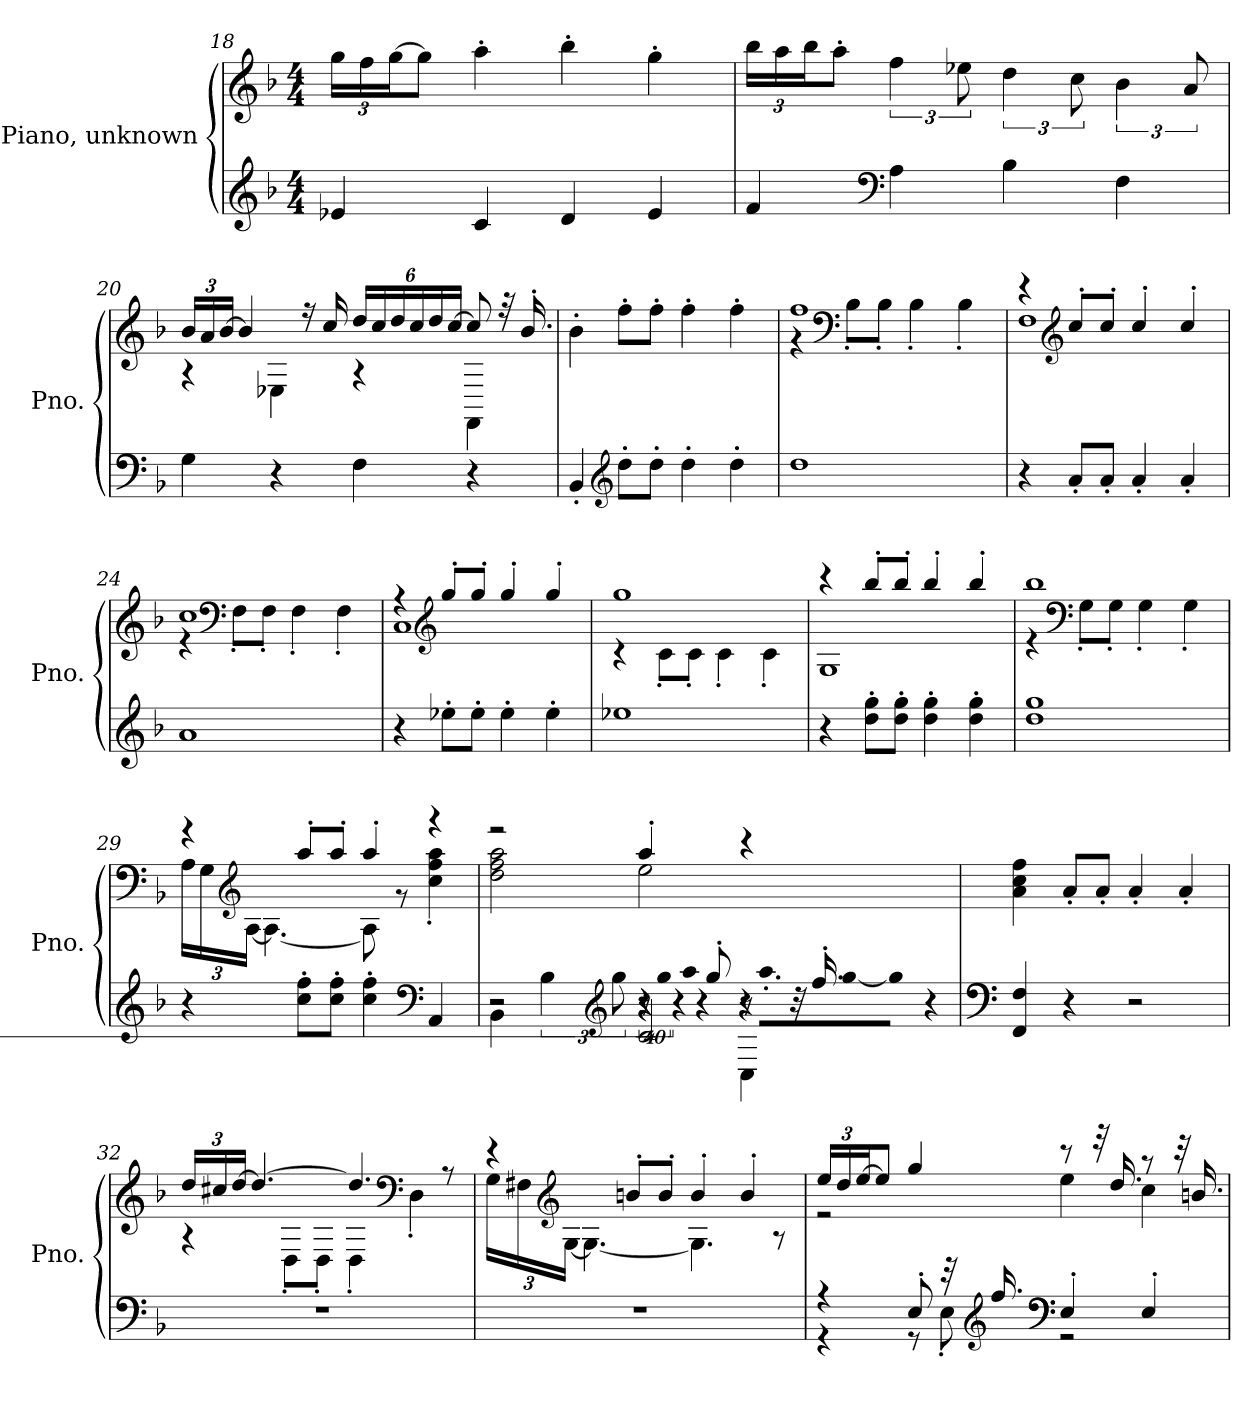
**kern	**kern
*part1	*part1
*staff2	*staff1
*I"Piano, unknown	*
*I'Pno.	*
*clefG2	*clefG2
*k[b-]	*k[b-]
*M4/4	*M4/4
*	*Xbrackettup
=18	=18
4e-X/	24gg\LL
.	24ff\
.	[24gg\J
.	8gg\J]
4c/	4aa'\
4d/	4bb-'\
4e-/	4gg'\
!!LO:LB:g=z
=19	=19
4f/	24bb-\LL
.	24aa\
.	24bb-\J
.	8aa'\J
*clefF4	*
*	*brackettup
4A\	6ff\
.	12ee-X\
4B-\	6dd\
.	12cc\
4F\	6b-\
.	12a/
=20	=20
*	*Xbrackettup
*	*^
4G\	24b-/LL	4r
.	24a/	.
.	[24b-/JJ	.
.	4b-/]	.
4r	.	4E-X\
.	16r	.
.	16cc/	.
4F\	24dd/LL	4r
.	24cc/	.
.	24dd/	.
.	24cc/	.
.	24dd/	.
.	[24cc/JJ	.
4r	8cc/]	4FF\
.	32r	.
.	16.b-'/	.
*	*v	*v
=21	=21
4BB-'/	4b-'\
*clefG2	*
8dd'\L	8ff'\L
8dd'\J	8ff'\J
4dd'\	4ff'\
4dd'\	4ff'\
!!LO:LB:g=z
=22	=22
*	*^
1dd	1ff	4r
*	*clefF4	*
.	.	8B-'\L
.	.	8B-'\J
.	.	4B-'\
.	.	4B-'\
=23	=23	=23
4r	4r	1F
*	*clefG2	*
8a'/L	8cc'/L	.
8a'/J	8cc'/J	.
4a'/	4cc'/	.
4a'/	4cc'/	.
=24	=24	=24
1a	1cc	4r
*	*clefF4	*
.	.	8F'\L
.	.	8F'\J
.	.	4F'\
.	.	4F'\
=25	=25	=25
4r	4r	1C
*	*clefG2	*
8ee-X'\L	8gg'/L	.
8ee-'\J	8gg'/J	.
4ee-'\	4gg'/	.
4ee-'\	4gg'/	.
=26	=26	=26
1ee-X	1gg	4r
.	.	8c'\L
.	.	8c'\J
.	.	4c'\
.	.	4c'\
!!LO:PB:g=z	!!
=27	=27	=27
4r	4r	1G
8dd\' 8gg\'L	8bb-'/L	.
8dd\' 8gg\'J	8bb-'/J	.
4dd\' 4gg\'	4bb-'/	.
4dd\' 4gg\'	4bb-'/	.
=28	=28	=28
1dd 1gg	1bb-	4r
*	*clefF4	*
.	.	8G'\L
.	.	8G'\J
.	.	4G'\
.	.	4G'\
=29	=29	=29
4r	4r	24A\LL
.	.	24G\
*	*clefG2	*
.	.	[24A\JJ
.	.	4.A\_
8cc\' 8ff\'L	8aa'/L	.
8cc\' 8ff\'J	8aa'/J	.
4cc\' 4ff\'	4aa'/	8A\]
.	.	8r
*clefF4	*	*
4AA/	4r	4cc\' 4ff\' 4aa\'
!!LO:LB:g=z	!!
=30	=30	=30
*^	*	*
*	*^	*	*
*	*	*^	*	*
2r	4BB-\	2r	2r	2r	2dd\ 2ff\ 2aa\
.	6B-\	.	.	.	.
*clefG2	*	*	*	*	*
.	12gg\	.	.	.	.
!	!LO:N:vis=32	!	!	!	!
8r	640%23r	2c/	4r	4aa'/	2ee\
!	!LO:N:vis=32	!	!	!	!
.	640%23gg\	.	.	.	.
!	!LO:N:vis=64	!	!	!	!
.	960%17r	.	.	.	.
!	!LO:N:vis=64	!	!	!	!
.	960%17aa\	.	.	.	.
!	!LO:N:vis=32	!	!	!	!
.	640%23r	.	.	.	.
8gg'/	.	.	.	.	.
!	!LO:N:vis=64	!	!	!	!
.	960%17r	.	.	.	.
!	!LO:N:vis=32.	!	!	!	!
.	1920%103aa'\LLL	.	.	.	.
!	!LO:N:vis=32	!	!	!	!
.	[640%23gg\JJ	.	.	.	.
8r	.	.	4C\	4r	.
.	8gg\J]	.	.	.	.
32r	.	.	.	.	.
.	8r	.	.	.	.
16.ff'/	.	.	.	.	.
1920ryy	.	1920ryy	1920ryy	1920ryy	1920ryy
*v	*v	*v	*v	*	*
*	*v	*v
=31	=31
*clefF4	*
4FF/ 4F/	4a\ 4cc\ 4ff\
4r	8a'/L
.	8a'/J
2r	4a'/
.	4a'/
=32	=32
*	*^
1r	24dd/LL	4r
.	24cc#X/	.
.	[24dd/JJ	.
.	4.dd/_	.
.	.	8D'\L
.	.	8D'\J
.	4.dd/]	4D'\
*	*clefF4	*
.	.	4D'\
.	8r	.
!!LO:LB:g=z	!!
=33	=33	=33
1r	4r	24G\LL
.	.	24F#X\
*	*clefG2	*
.	.	[24G\JJ
.	.	4.G\_
.	8bn'/L	.
.	8b'/J	.
.	4b'/	4.G\]
.	4b'/	.
.	.	8r
=34	=34	=34
*^	*	*
4r	4r	24ee/LL	2r
.	.	24dd/	.
.	.	[24ee/J	.
.	.	8ee/J]	.
8E'/	8r	4gg/	.
32r	8E'\	.	.
*clefG2	*	*	*
16.ff/	.	.	.
*clefF4	*	*	*
4E'/	2r	8r	4ee\
.	.	32r	.
.	.	16.dd/	.
4E'/	.	8r	4cc\
.	.	32r	.
.	.	16.bn/	.
*v	*v	*	*
*	*v	*v
=	=
*-	*-
